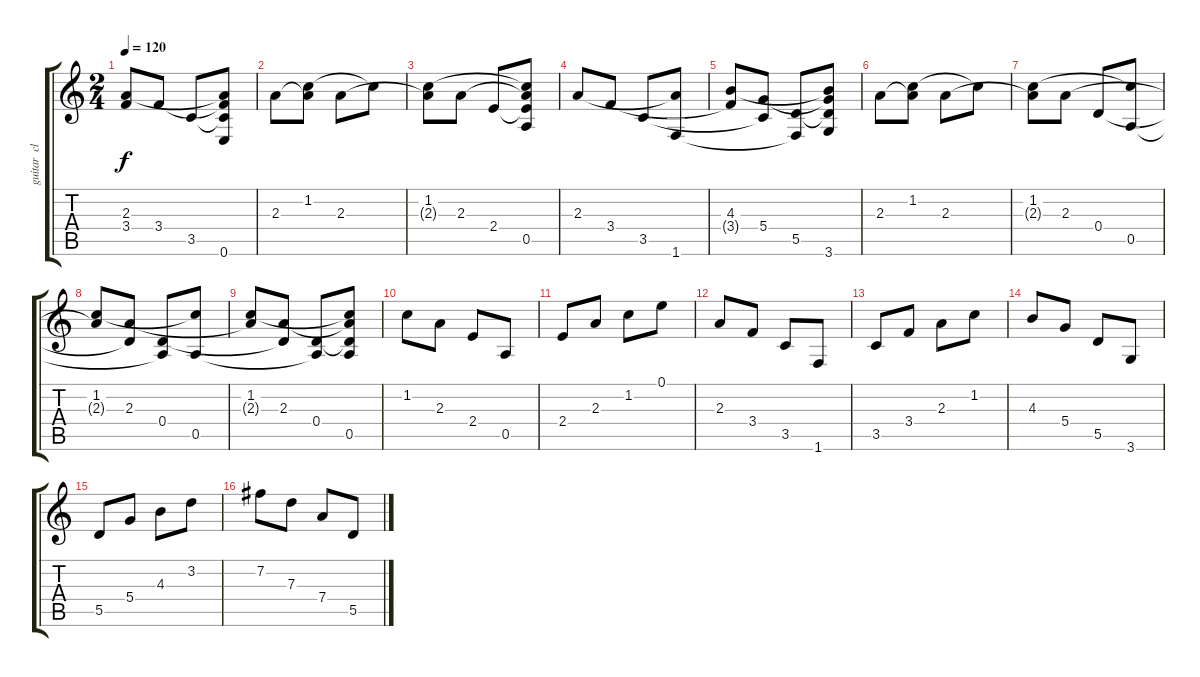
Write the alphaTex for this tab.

\track ("guitar  clean  right" "guitar  cl") {instrument acousticguitarnylon}
\staff {score tabs}
\tuning (E4 B3 G3 D3 A2 E2) {hide}
\ts (2 4)
\tempo 120
\clef g2
\ks c
(2.3 3.4{t}).8{dy f} 3.4.8 3.5.8 (2.3{t} 3.4{t} 3.5{t} 0.6).8 |
2.3.8 (1.2 2.3{t}).8 2.3.8 1.2{t}.8 |
(1.2 2.3{t}).8 2.3.8 2.4.8 (1.2{t} 2.3{t} 2.4{t} 0.5).8 |
2.3.8 3.4.8 3.5.8 (2.3{t} 1.6).8 |
(4.3 3.4{t}).8 (5.4 3.5{t}).8 (5.5 1.6{t}).8 (4.3{t} 5.4{t} 5.5{t} 3.6).8 |
2.3.8 (1.2 2.3{t}).8 2.3.8 1.2{t}.8 |
(1.2 2.3{t}).8 2.3.8 0.4.8 (1.2{t} 0.5).8 |
(1.2 2.3{t}).8 (2.3 0.4{t}).8 (0.4 0.5{t}).8 (1.2{t} 0.5).8 |
(1.2 2.3{t}).8 (2.3 0.4{t}).8 (0.4 0.5{t}).8 (1.2{t} 2.3{t} 0.4{t} 0.5).8 |
1.2.8{volume 10 instrument electricguitarmuted} 2.3.8 2.4.8 0.5.8 |
2.4.8 2.3.8 1.2.8 0.1.8 |
2.3.8 3.4.8 3.5.8 1.6.8 |
3.5.8 3.4.8 2.3.8 1.2.8 |
4.3.8 5.4.8 5.5.8 3.6.8 |
5.5.8 5.4.8 4.3.8 3.2.8 |
7.2.8 7.3.8 7.4.8 5.5.8
